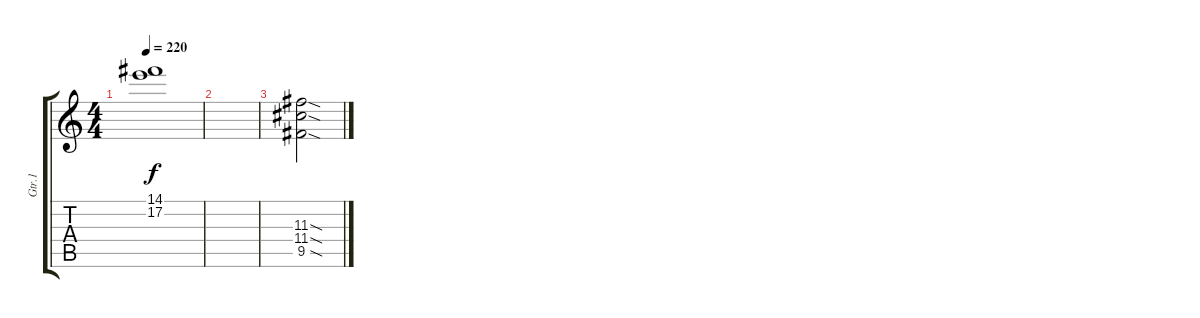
\track ("Gtr.1" "Gtr.1") {instrument overdrivenguitar}
\staff {score tabs}
\tuning (E4 B3 G3 D3 A2 E2) {hide}
\ts (4 4)
\tempo 220
\clef g2
\ks c
(14.1{t} 17.2{t}).1{dy f} |
|
(11.3{sod} 11.4{sod} 9.5{sod}).2
